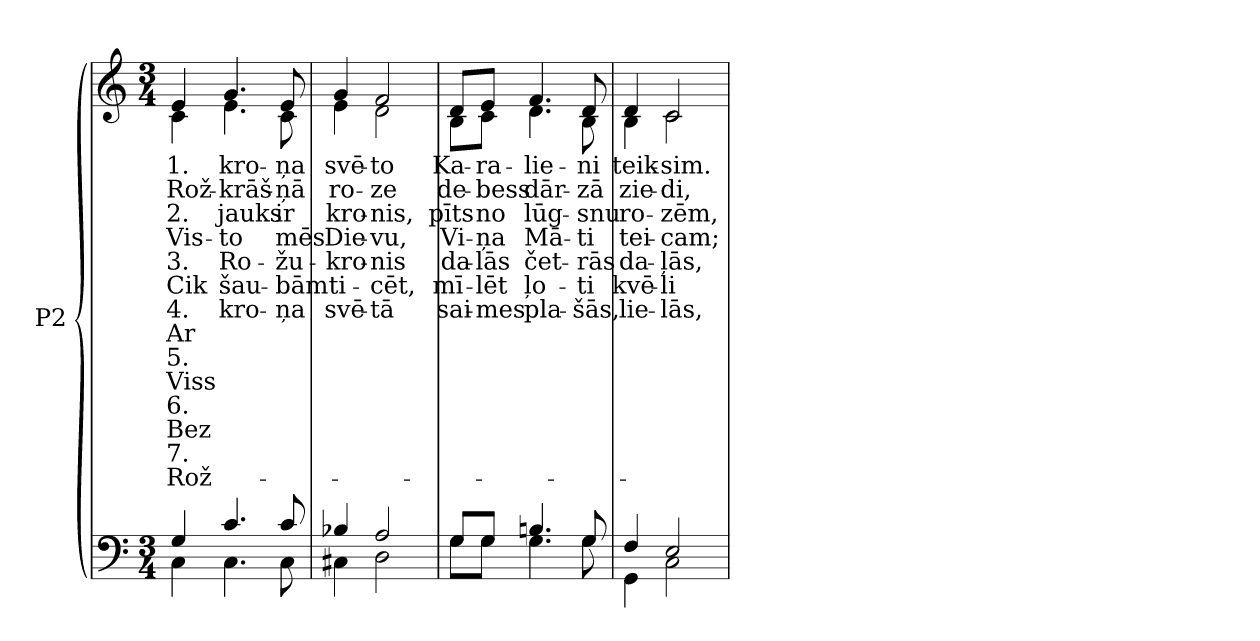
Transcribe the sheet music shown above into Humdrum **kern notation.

**kern	**kern	**text	**text	**text	**text	**text	**text	**text	**text	**text	**text	**text	**text	**text	**text
*part2	*part1	*part1	*part1	*part1	*part1	*part1	*part1	*part1	*part1	*part1	*part1	*part1	*part1	*part1	*part1
*staff2	*staff1	*staff1	*staff1	*staff1	*staff1	*staff1	*staff1	*staff1	*staff1	*staff1	*staff1	*staff1	*staff1	*staff1	*staff1
*I"P2	*	*	*	*	*	*	*	*	*	*	*	*	*	*	*
!!LO:PB:g=z
*clefF4	*clefG2	*	*	*	*	*	*	*	*	*	*	*	*	*	*
*k[]	*k[]	*	*	*	*	*	*	*	*	*	*	*	*	*	*
*C:	*C:	*	*	*	*	*	*	*	*	*	*	*	*	*	*
*M3/4	*M3/4	*	*	*	*	*	*	*	*	*	*	*	*	*	*
*MM120	*MM120	*	*	*	*	*	*	*	*	*	*	*	*	*	*
=1	=1	=1	=1	=1	=1	=1	=1	=1	=1	=1	=1	=1	=1	=1	=1
*^	*	*	*	*	*	*	*	*	*	*	*	*	*	*	*
!	!	!LO:TX:a:B:t=Allegro moderato	!	!	!	!	!	!	!	!	!	!	!	!	!	!
!	!	!	!LO:LY:b:color=#000000	!LO:LY:b:color=#000000	!LO:LY:b:color=#000000	!LO:LY:b:color=#000000	!LO:LY:b:color=#000000	!LO:LY:b:color=#000000	!LO:LY:b:color=#000000	!LO:LY:b:color=#000000	!LO:LY:b:color=#000000	!LO:LY:b:color=#000000	!LO:LY:b:color=#000000	!LO:LY:b:color=#000000	!LO:LY:b:color=#000000	!LO:LY:b:color=#000000
*	*	*^	*	*	*	*	*	*	*	*	*	*	*	*	*	*
4Gi/	4Ci\	4ei/	4ci\	1.	Rož-	2.	Vis-	3.	Cik	4.	Ar	5.	Viss	6.	-Bez	7.	Rož-
!	!	!	!	!LO:LY:b:color=#000000	!LO:LY:b:color=#000000	!LO:LY:b:color=#000000	!LO:LY:b:color=#000000	!LO:LY:b:color=#000000	!LO:LY:b:color=#000000	!LO:LY:b:color=#000000	!	!	!	!	!	!	!
4.ci/	4.Ci\	4.gi/	4.ei\	-kro-	-krāš-	jauks	to	Ro-	-šau-	kro-	.	.	.	.	.	.	.
!	!	!	!	!LO:LY:b:color=#000000	!LO:LY:b:color=#000000	!LO:LY:b:color=#000000	!LO:LY:b:color=#000000	!LO:LY:b:color=#000000	!LO:LY:b:color=#000000	!LO:LY:b:color=#000000	!	!	!	!	!	!	!
8ci/	8Ci\	8ei/	8ci\	-ņa	-ņā	ir	mēs	-žu-	bām	-ņa	.	.	.	.	.	.	.
=2	=2	=2	=2	=2	=2	=2	=2	=2	=2	=2	=2	=2	=2	=2	=2	=2	=2
!	!	!	!	!LO:LY:b:color=#000000	!LO:LY:b:color=#000000	!LO:LY:b:color=#000000	!LO:LY:b:color=#000000	!LO:LY:b:color=#000000	!LO:LY:b:color=#000000	!LO:LY:b:color=#000000	!	!	!	!	!	!	!
4B-Xi/	4C#Xi\	4gi/	4ei\	svē-	ro-	kro-	Die-	-kro-	ti-	-svē-	.	.	.	.	.	.	.
!	!	!	!	!LO:LY:b:color=#000000	!LO:LY:b:color=#000000	!LO:LY:b:color=#000000	!LO:LY:b:color=#000000	!LO:LY:b:color=#000000	!LO:LY:b:color=#000000	!LO:LY:b:color=#000000	!	!	!	!	!	!	!
2Ai/	2Di\	2fi/	2di\	-to	-ze	-nis,	-vu,	-nis	cēt,	-tā	.	.	.	.	.	.	.
=3	=3	=3	=3	=3	=3	=3	=3	=3	=3	=3	=3	=3	=3	=3	=3	=3	=3
!	!	!	!	!LO:LY:b:color=#000000	!LO:LY:b:color=#000000	!LO:LY:b:color=#000000	!LO:LY:b:color=#000000	!LO:LY:b:color=#000000	!LO:LY:b:color=#000000	!LO:LY:b:color=#000000	!	!	!	!	!	!	!
8Gi/L	8Gi\L	8di/L	8Bi\L	Ka-	de-	pīts	Vi-	da-	mī-	-sai-	.	.	.	.	.	.	.
!	!	!	!	!LO:LY:b:color=#000000	!LO:LY:b:color=#000000	!LO:LY:b:color=#000000	!LO:LY:b:color=#000000	!LO:LY:b:color=#000000	!LO:LY:b:color=#000000	!LO:LY:b:color=#000000	!	!	!	!	!	!	!
8Gi/J	8Gi\J	8ei/J	8ci\J	-ra-	-bess	no	-ņa	-lās	lēt	-mes	.	.	.	.	.	.	.
!	!	!	!	!LO:LY:b:color=#000000	!LO:LY:b:color=#000000	!LO:LY:b:color=#000000	!LO:LY:b:color=#000000	!LO:LY:b:color=#000000	!LO:LY:b:color=#000000	!LO:LY:b:color=#000000	!	!	!	!	!	!	!
4.Bni/	4.Gi\	4.fi/	4.di\	-lie-	dār-	lūg-	Mā-	čet-	-ļo-	pla-	.	.	.	.	.	.	.
!	!	!	!	!LO:LY:b:color=#000000	!LO:LY:b:color=#000000	!LO:LY:b:color=#000000	!LO:LY:b:color=#000000	!LO:LY:b:color=#000000	!LO:LY:b:color=#000000	!LO:LY:b:color=#000000	!	!	!	!	!	!	!
8Gi/	8Gi\	8di/	8Bi\	-ni	-zā	-snu	-ti	-rās	ti	-šās,	.	.	.	.	.	.	.
=4	=4	=4	=4	=4	=4	=4	=4	=4	=4	=4	=4	=4	=4	=4	=4	=4	=4
!	!	!	!	!LO:LY:b:color=#000000	!LO:LY:b:color=#000000	!LO:LY:b:color=#000000	!LO:LY:b:color=#000000	!LO:LY:b:color=#000000	!LO:LY:b:color=#000000	!LO:LY:b:color=#000000	!	!	!	!	!	!	!
4Fi/	4GGi\	4di/	4Bi\	teik-	zie-	ro-	tei-	da-	-kvē-	lie-	.	.	.	.	.	.	.
!	!	!	!	!LO:LY:b:color=#000000	!LO:LY:b:color=#000000	!LO:LY:b:color=#000000	!LO:LY:b:color=#000000	!LO:LY:b:color=#000000	!LO:LY:b:color=#000000	!LO:LY:b:color=#000000	!	!	!	!	!	!	!
2Ei/	2Ci\	2ci/	2ci\	-sim.	-di,	-zēm,	-cam;	-ļās,	li	-lās,	.	.	.	.	.	.	.
*v	*v	*	*	*	*	*	*	*	*	*	*	*	*	*	*	*	*
*	*v	*v	*	*	*	*	*	*	*	*	*	*	*	*	*	*
=	=	=	=	=	=	=	=	=	=	=	=	=	=	=	=
*-	*-	*-	*-	*-	*-	*-	*-	*-	*-	*-	*-	*-	*-	*-	*-
